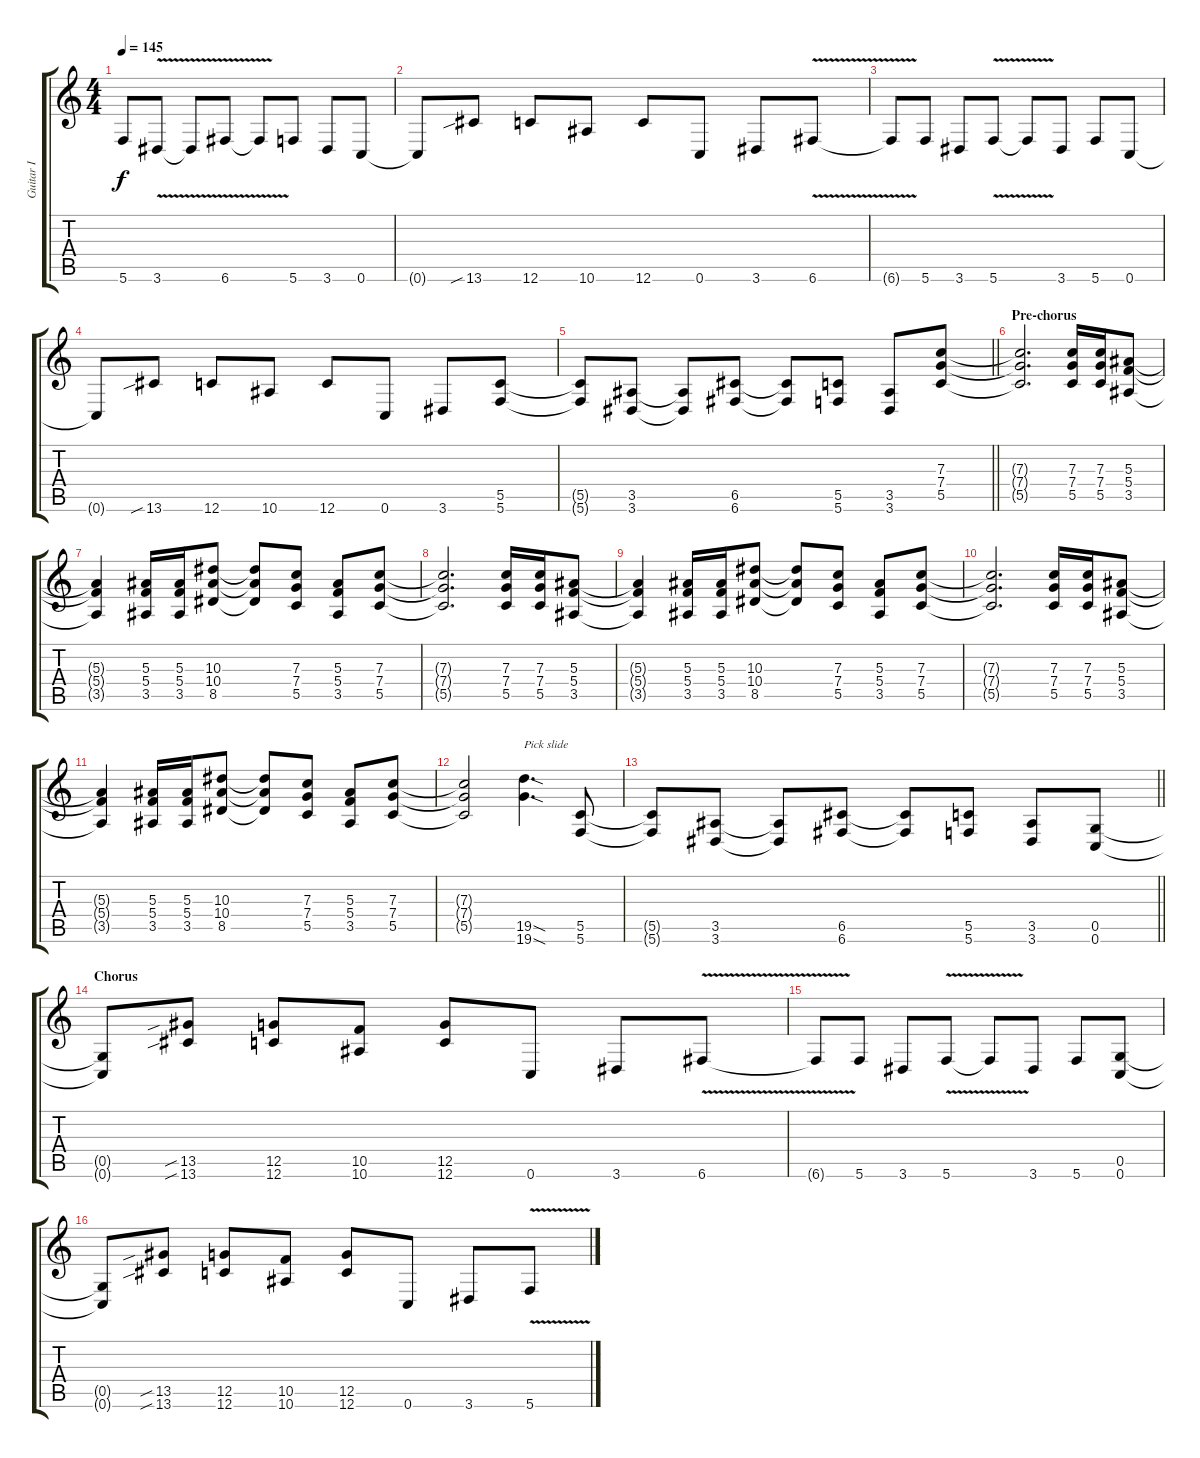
\track ("Guitar I" "Guitar I") {instrument distortionguitar}
\staff {score tabs}
\tuning (D4 A3 F3 C3 G2 C2) {hide}
\ts (4 4)
\tempo 145
\clef g2
\ks c
5.6{t}.8{dy f} 3.6{v}.8 3.6{t}.8 6.6{v}.8 6.6{t}.8 5.6.8 3.6.8 0.6.8 |
0.6{t}.8 13.6{sib}.8 12.6.8 10.6.8 12.6.8 0.6.8 3.6.8 6.6{v}.8 |
6.6{t}.8 5.6.8 3.6.8 5.6{v}.8 5.6{t}.8 3.6.8 5.6.8 0.6.8 |
0.6{t}.8 13.6{sib}.8 12.6.8 10.6.8 12.6.8 0.6.8 3.6.8 (5.5 5.6).8 |
\barLineRight lightlight
(5.5{t} 5.6{t}).8 (3.5 3.6).8 (3.5{t} 3.6{t}).8 (6.5 6.6).8 (6.5{t} 6.6{t}).8 (5.5 5.6).8 (3.5 3.6).8 (7.3 7.4 5.5).8 |
\section ("" "Pre-chorus")
(7.3{t} 7.4{t} 5.5{t}).2{d} (7.3 7.4 5.5).16 (7.3 7.4 5.5).16 (5.3 5.4 3.5).8 |
(5.3{t} 5.4{t} 3.5{t}).4 (5.3 5.4 3.5).16 (5.3 5.4 3.5).16 (10.3 10.4 8.5).8 (10.3{t} 10.4{t} 8.5{t}).8 (7.3 7.4 5.5).8 (5.3 5.4 3.5).8 (7.3 7.4 5.5).8 |
(7.3{t} 7.4{t} 5.5{t}).2{d} (7.3 7.4 5.5).16 (7.3 7.4 5.5).16 (5.3 5.4 3.5).8 |
(5.3{t} 5.4{t} 3.5{t}).4 (5.3 5.4 3.5).16 (5.3 5.4 3.5).16 (10.3 10.4 8.5).8 (10.3{t} 10.4{t} 8.5{t}).8 (7.3 7.4 5.5).8 (5.3 5.4 3.5).8 (7.3 7.4 5.5).8 |
(7.3{t} 7.4{t} 5.5{t}).2{d} (7.3 7.4 5.5).16 (7.3 7.4 5.5).16 (5.3 5.4 3.5).8 |
(5.3{t} 5.4{t} 3.5{t}).4 (5.3 5.4 3.5).16 (5.3 5.4 3.5).16 (10.3 10.4 8.5).8 (10.3{t} 10.4{t} 8.5{t}).8 (7.3 7.4 5.5).8 (5.3 5.4 3.5).8 (7.3 7.4 5.5).8 |
(7.3{t} 7.4{t} 5.5{t}).2 (19.5{sod} 19.6{sod}).4{d txt "Pick slide" instrument guitarharmonics} (5.5 5.6).8{instrument distortionguitar} |
\barLineRight lightlight
(5.5{t} 5.6{t}).8 (3.5 3.6).8 (3.5{t} 3.6{t}).8 (6.5 6.6).8 (6.5{t} 6.6{t}).8 (5.5 5.6).8 (3.5 3.6).8 (0.5 0.6).8 |
\section ("" "Chorus")
(0.5{t} 0.6{t}).8 (13.5{sib} 13.6{sib}).8 (12.5 12.6).8 (10.5 10.6).8 (12.5 12.6).8 0.6.8 3.6.8 6.6{v}.8 |
6.6{t}.8 5.6.8 3.6.8 5.6{v}.8 5.6{t}.8 3.6.8 5.6.8 (0.5 0.6).8 |
(0.5{t} 0.6{t}).8 (13.5{sib} 13.6{sib}).8 (12.5 12.6).8 (10.5 10.6).8 (12.5 12.6).8 0.6.8 3.6.8 5.6{v}.8
